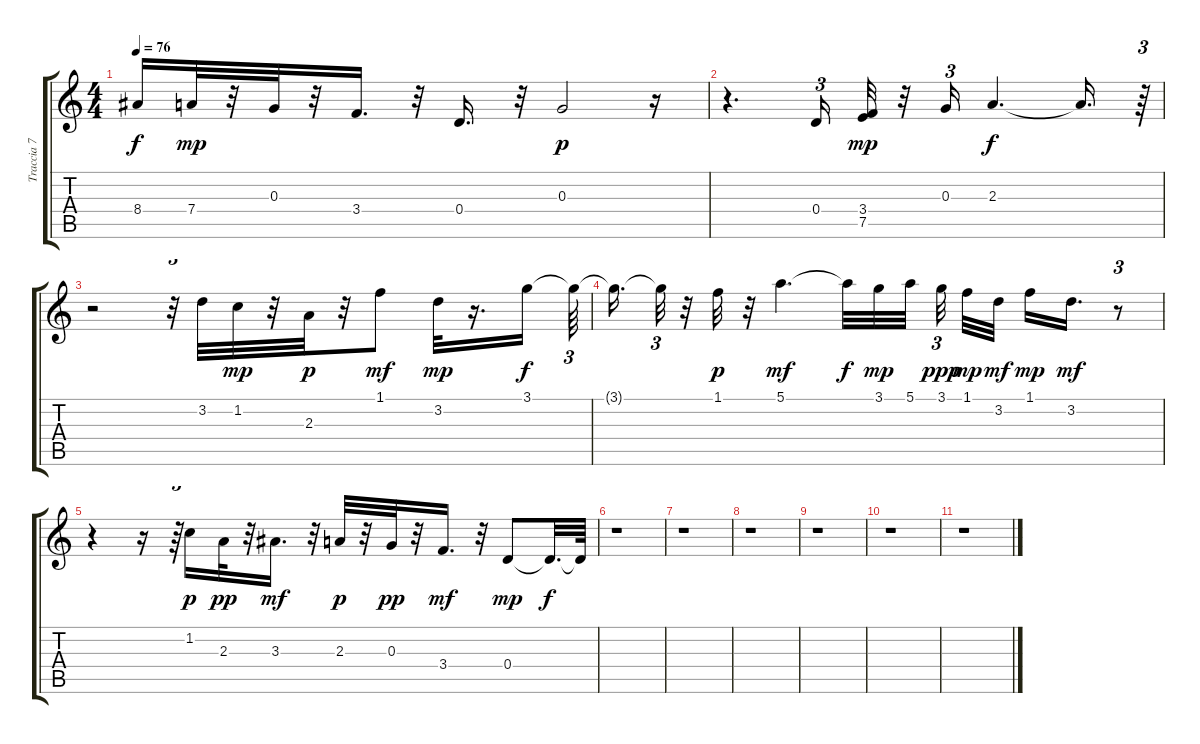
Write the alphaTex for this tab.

\track ("Traccia 7" "Traccia 7") {instrument acousticguitarsteel}
\staff {score tabs}
\tuning (E4 B3 G3 D3 A2 E2) {hide}
\ts (4 4)
\tempo 76
\clef g2
\ks c
8.4.16{dy f} 7.4.32{dy mp} r.32 0.3.32 r.32 3.4.16{d} r.32 0.4.16{d} r.32 0.3.2{dy p} r.16 |
r.4{d} 0.4.16{tu (3 2)} (3.4 7.5).32{dy mp} r.32 0.3.16{tu (3 2)} 2.3.4{d dy f} 2.3{t}.16{d} r.64{tu (3 2)} |
r.2 r.32{tu (3 2)} 3.2.32 1.2.32{dy mp} r.32 2.3.32{dy p} r.32 1.1.8{dy mf} 3.2.32{dy mp} r.16{d} 3.1.16{dy f} 3.1{t}.64{tu (3 2)} |
3.1{t}.16{d} 3.1{t}.32{tu (3 2)} r.32 1.1.32{dy p} r.32 5.1.4{d dy mf} 5.1{t}.32{dy f} 3.1.32{dy mp} 5.1.32{beam splitsecondary} 3.1.32{tu (3 2) dy ppp beam splitsecondary} 1.1.32{dy mp} 3.2.32{dy mf} 1.1.16{dy mp} 3.2.16{d dy mf} r.8{tu (3 2)} |
r.4 r.16 r.64{tu (3 2)} 1.2.16{dy p} 2.3.32{dy pp} r.32 3.3.16{d dy mf} r.32 2.3.32{dy p} r.32 0.3.32{dy pp} r.32 3.4.16{d dy mf} r.32 0.4.8{dy mp} 0.4{t}.32{d dy f} 0.4{t}.64 |
r.1 |
r.1 |
r.1 |
r.1 |
r.1 |
r.1
